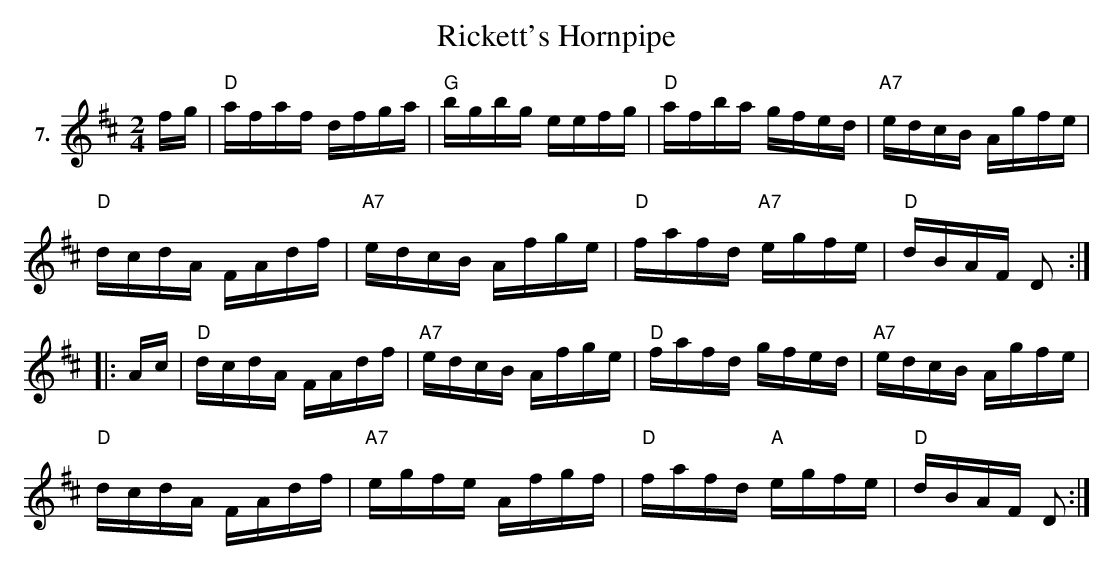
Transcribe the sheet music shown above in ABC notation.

X:1
T:Rickett's Hornpipe
M:2/4
L:1/8
K:D
V:1 clef=treble name="7."
[V:1] f/g/|"D"a/f/a/f/ d/f/g/a/|"G"b/g/b/g/ e/e/f/g/|"D"a/f/b/a/ g/f/e/d/|"A7"e/d/c/B/ A/g/f/e/|
"D"d/c/d/A/ F/A/d/f/|"A7"e/d/c/B/ A/f/g/e/|"D"f/a/f/d/ "A7"e/g/f/e/|"D"d/B/A/F/ D:|
|:A/c/|"D"d/c/d/A/ F/A/d/f/|"A7"e/d/c/B/ A/f/g/e/|"D"f/a/f/d/ g/f/e/d/|"A7"e/d/c/B/ A/g/f/e/|
"D"d/c/d/A/ F/A/d/f/|"A7"e/g/f/e/ A/f/g/f/|"D"f/a/f/d/ "A"e/g/f/e/|"D"d/B/A/F/ D:|
